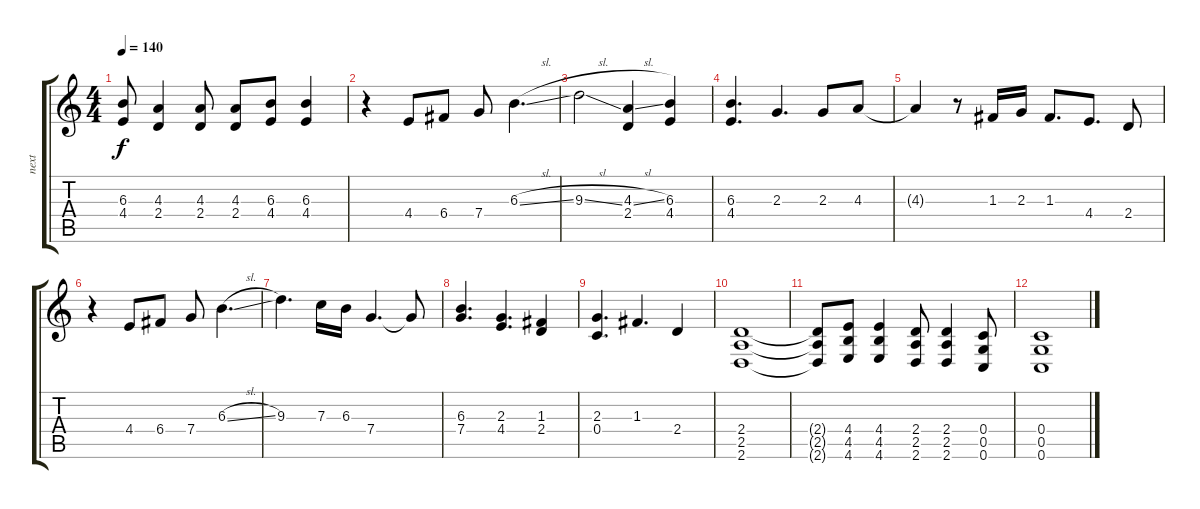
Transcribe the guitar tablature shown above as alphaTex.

\track ("next" "next") {instrument overdrivenguitar}
\staff {score tabs}
\tuning (D4 A3 F3 C3 G2 C2) {hide}
\ts (4 4)
\tempo 140
\clef g2
\ks c
(6.3{t} 4.4{t}).8{dy f} (4.3 2.4).4 (4.3 2.4).8 (4.3 2.4).8 (6.3 4.4).8 (6.3 4.4).4 |
r.4 4.4.8 6.4.8 7.4.8 6.3{sl}.4{d} |
9.3{sl}.2 (4.3{sl} 2.4).4 (6.3 4.4).4 |
(6.3 4.4).4{d} 2.3.4{d} 2.3.8 4.3.8 |
4.3{t}.4 r.8 1.3.16 2.3.16 1.3.8{d} 4.4.8{d} 2.4.8 |
r.4 4.4.8 6.4.8 7.4.8 6.3{sl}.4{d} |
9.3.4{d} 7.3.16 6.3.16 7.4.4{d} 7.4{t}.8 |
(6.3 7.4).4{d} (2.3 4.4).4{d} (1.3 2.4).4 |
(2.3 0.4).4{d} 1.3.4{d} 2.4.4 |
(2.4 2.5 2.6).1 |
(2.4{t} 2.5{t} 2.6{t}).8 (4.4 4.5 4.6).8 (4.4 4.5 4.6).4 (2.4 2.5 2.6).8 (2.4 2.5 2.6).4 (0.4 0.5 0.6).8 |
(0.4 0.5 0.6).1
